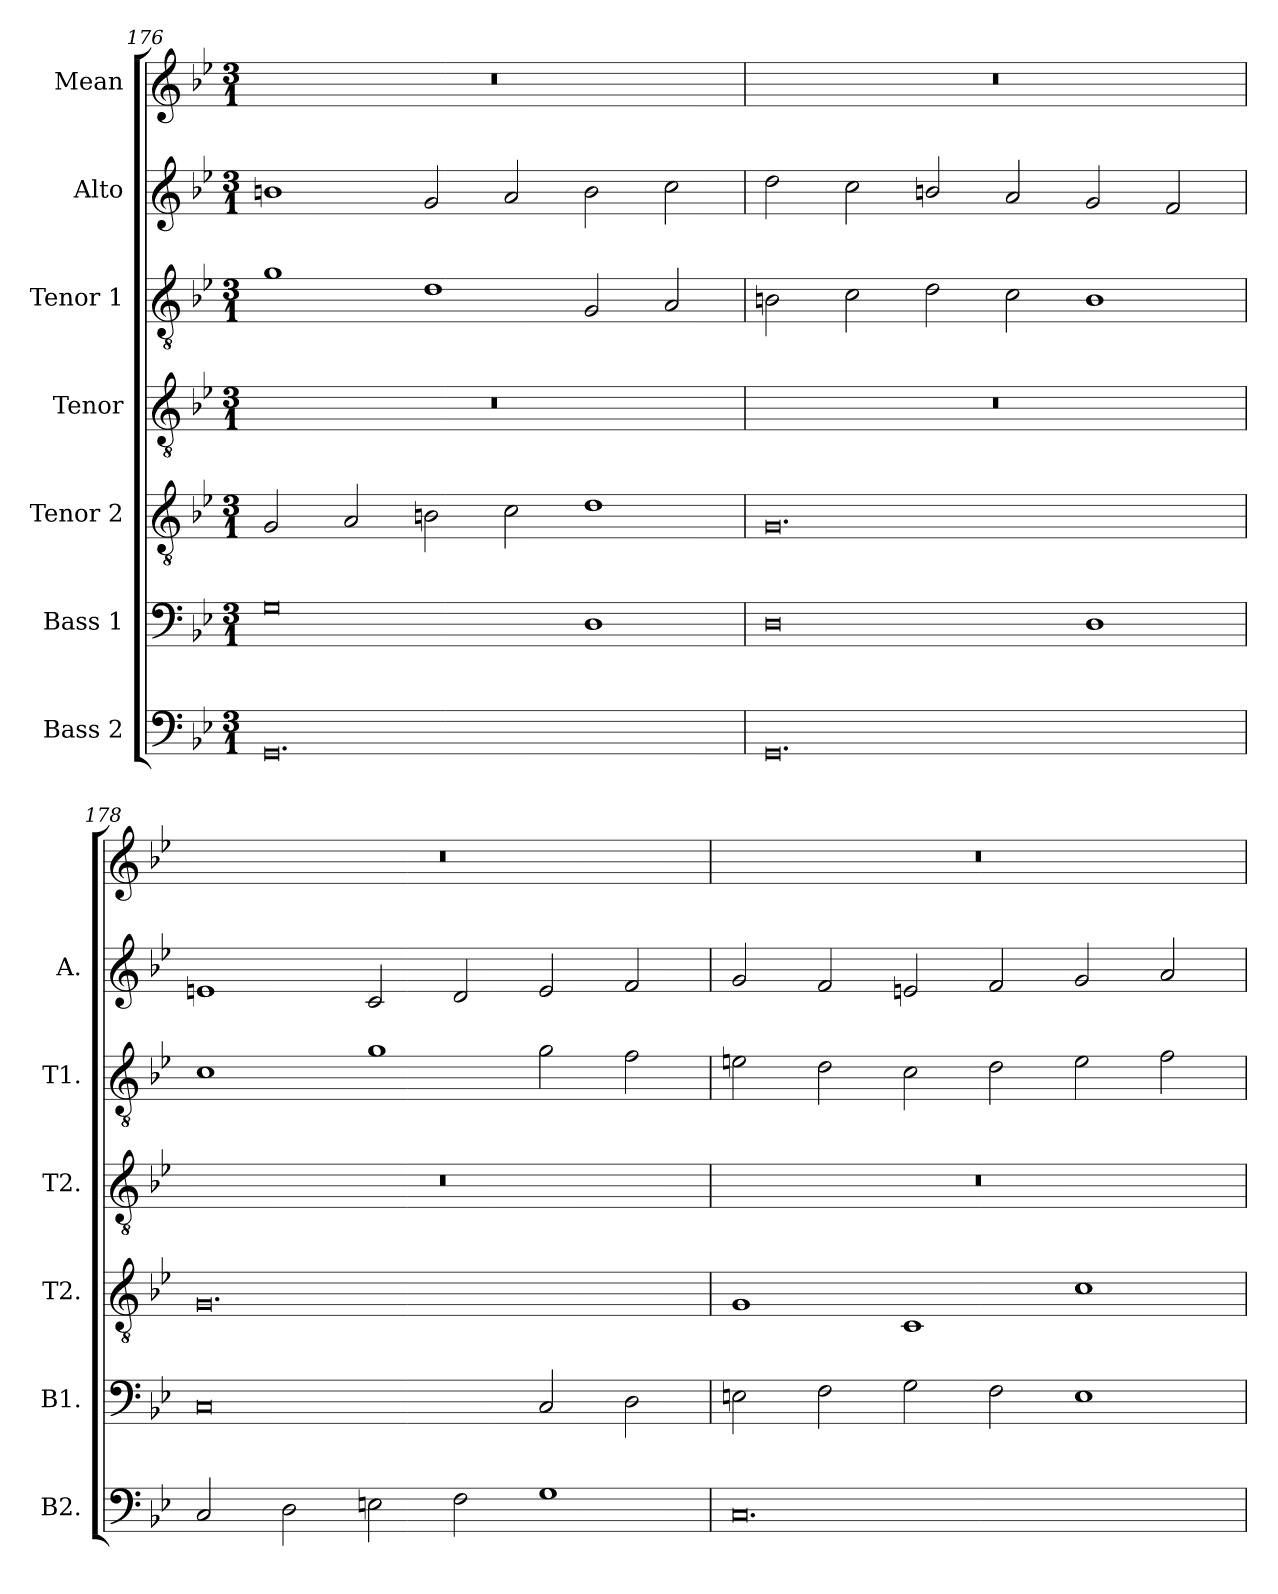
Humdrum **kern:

**kern	**kern	**kern	**kern	**kern	**kern	**kern
*part7	*part6	*part5	*part4	*part3	*part2	*part1
*staff7	*staff6	*staff5	*staff4	*staff3	*staff2	*staff1
*I"Bass 2	*I"Bass 1	*I"Tenor 2	*I"Tenor	*I"Tenor 1	*I"Alto	*I"Mean
*I'B2.	*I'B1.	*I'T2.	*I'T2.	*I'T1.	*I'A.	*
!!LO:LB:g=z
*clefF4	*clefF4	*clefGv2	*clefGv2	*clefGv2	*clefG2	*clefG2
*	*	*ITrd7c12	*ITrd7c12	*ITrd7c12	*	*
*k[b-e-]	*k[b-e-]	*k[b-e-]	*k[b-e-]	*k[b-e-]	*k[b-e-]	*k[b-e-]
*B-:	*B-:	*B-:	*B-:	*B-:	*B-:	*B-:
*M3/1	*M3/1	*M3/1	*M3/1	*M3/1	*M3/1	*M3/1
=176	=176	=176	=176	=176	=176	=176
!	!	!	!LO:N:vis=1	!	!	!LO:N:vis=1
0.GGi	0Gi	2GGi/	0.r	1Gi	1bni	0.r
.	.	2AAi/	.	.	.	.
.	.	2BBni\	.	1Di	2gi/	.
.	.	2Ci\	.	.	2ai/	.
.	1Di	1Di	.	2GGi/	2bi\	.
.	.	.	.	2AAi/	2cci\	.
=177	=177	=177	=177	=177	=177	=177
!	!	!	!LO:N:vis=1	!	!	!LO:N:vis=1
0.GGi	0Di	0.GGi	0.r	2BBni\	2ddi\	0.r
.	.	.	.	2Ci\	2cci\	.
.	.	.	.	2Di\	2bni/	.
.	.	.	.	2Ci\	2ai/	.
.	1Di	.	.	1BBi	2gi/	.
.	.	.	.	.	2fi/	.
=178	=178	=178	=178	=178	=178	=178
!	!	!	!LO:N:vis=1	!	!	!LO:N:vis=1
2Ci/	0Ci	0.GGi	0.r	1Ci	1eni	0.r
2Di\	.	.	.	.	.	.
2Eni\	.	.	.	1Gi	2ci/	.
2Fi\	.	.	.	.	2di/	.
1Gi	2Ci/	.	.	2Gi\	2ei/	.
.	2Di\	.	.	2Fi\	2fi/	.
=179	=179	=179	=179	=179	=179	=179
!	!	!	!LO:N:vis=1	!	!	!LO:N:vis=1
0.Ci	2Eni\	1GGi	0.r	2Eni\	2gi/	0.r
.	2Fi\	.	.	2Di\	2fi/	.
.	2Gi\	1CCi	.	2Ci\	2eni/	.
.	2Fi\	.	.	2Di\	2fi/	.
.	1Ei	1Ci	.	2Ei\	2gi/	.
.	.	.	.	2Fi\	2ai/	.
=	=	=	=	=	=	=
*-	*-	*-	*-	*-	*-	*-
